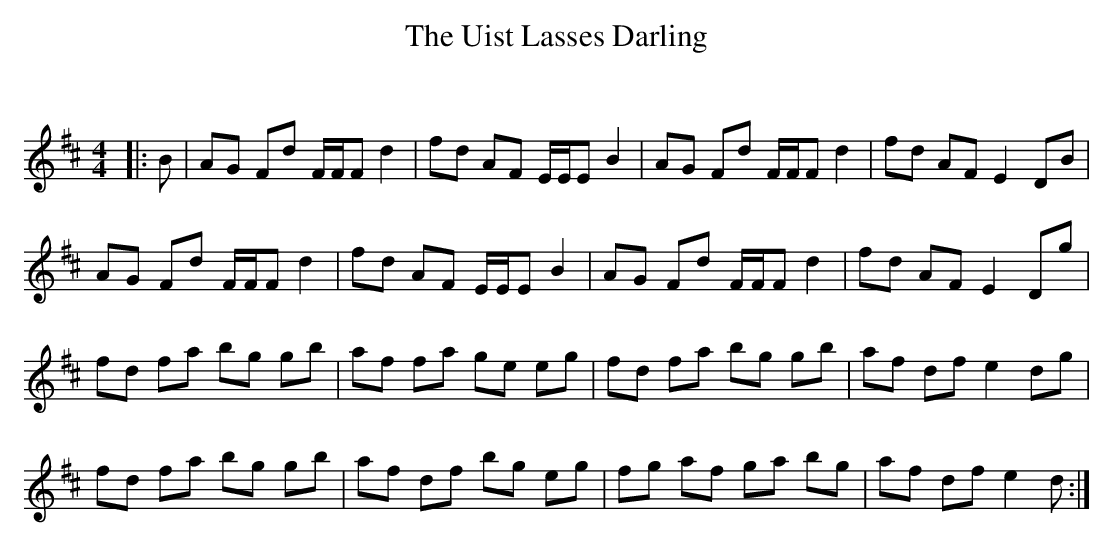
X:1
T: The Uist Lasses Darling
C:
Q: 232
K:D
M:4/4
L:1/8
|:B|AG Fd F1/2F1/2F d2|fd AF E1/2E1/2E B2|AG Fd F1/2F1/2F d2|fd AF E2 DB|
AG Fd F1/2F1/2F d2|fd AF E1/2E1/2E B2|AG Fd F1/2F1/2F d2|fd AF E2 Dg|
fd fa bg gb|af fa ge eg|fd fa bg gb|af df e2 dg|
fd fa bg gb|af df bg eg|fg af ga bg|af df e2 d:|
